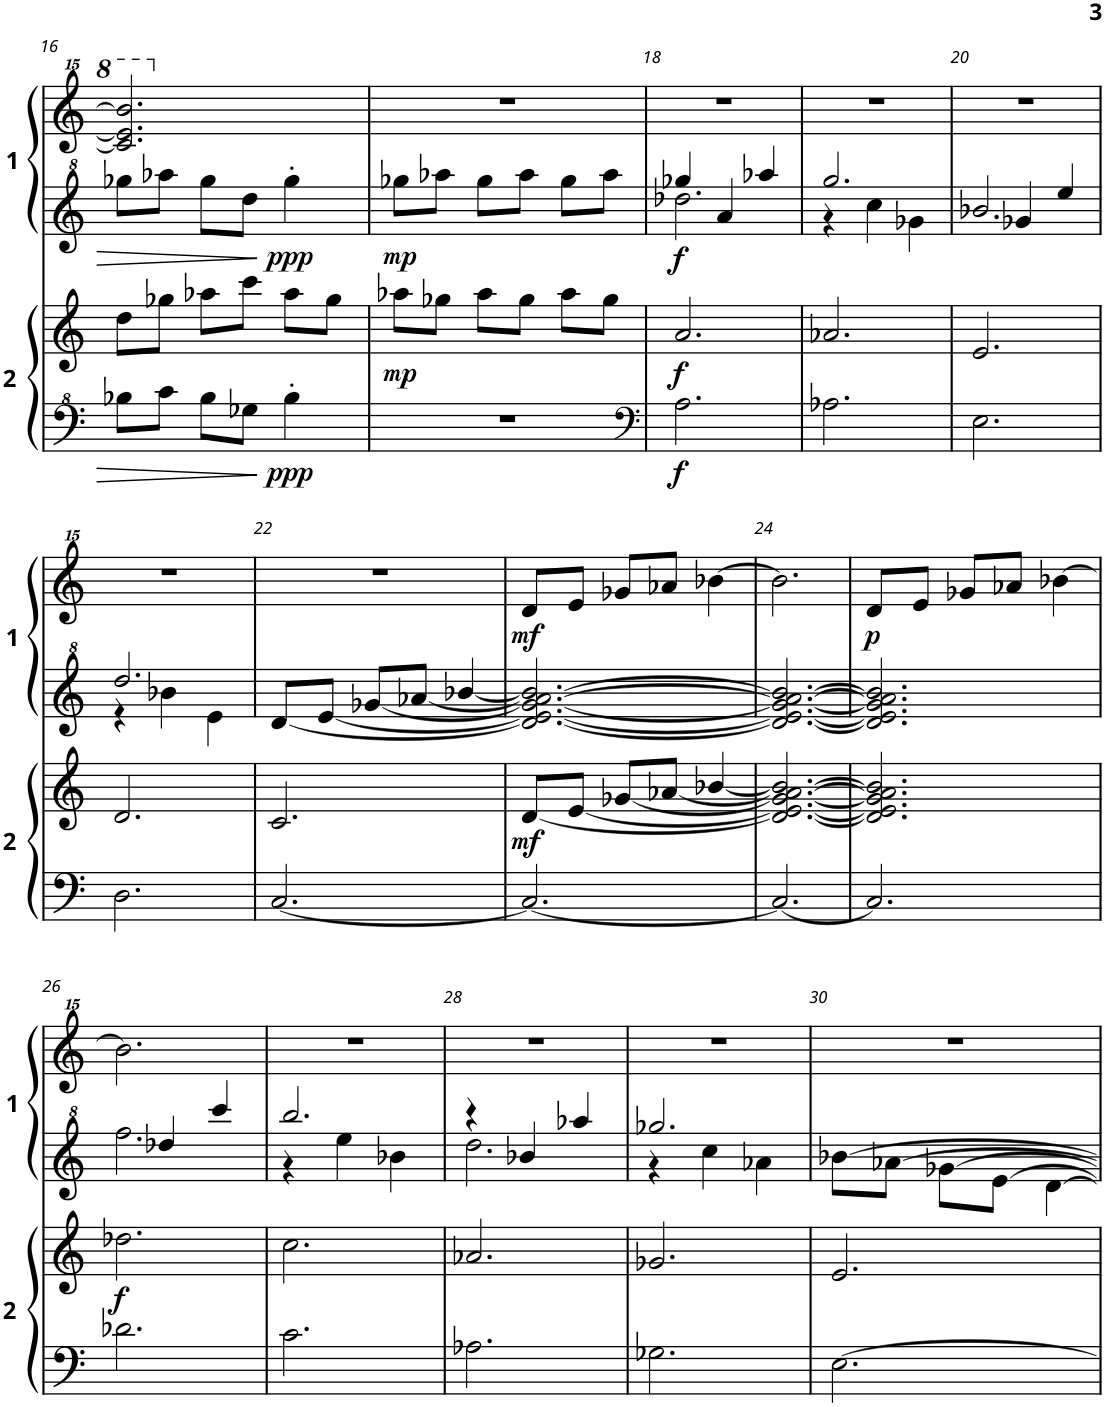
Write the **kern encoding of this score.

**kern	**kern	**dynam	**kern	**kern	**dynam
*part2	*part2	*part2	*part1	*part1	*part1
*staff4	*staff3	*staff3/4	*staff2	*staff1	*staff1/2
*I"Player 2	*	*	*I"Player 1	*	*
!!LO:PB:g=z
*clefF^4	*clefG2	*	*clefG^2	*clefG^^2	*
*k[]	*k[]	*	*k[]	*k[]	*
*M3/4	*M3/4	*	*M3/4	*M3/4	*
=16	=16	=16	=16	=16	=16
8b-X\L	8dd\L	.	8ggg-X\L	2.cccc/] 2.eeee/] 2.bbbb/]	.
8cc\J	8gg-X\J	.	8aaa-X\J	.	.
8b-\L	8aa-X\L	.	8ggg-\L	.	.
8g-X\J	8ccc\J	.	8ddd\J	.	.
!	!	!LO:DY:b=2	!	!	!LO:DY:b=2
4b-'\	8aa-\L	ppp	4ggg-'\	.	ppp
.	8gg-\J	.	.	.	.
=17	=17	=17	=17	=17	=17
!	!	!LO:DY:b	!	!	!LO:DY:b=2
2.r	8aa-X\L	mp	8ggg-X\L	2.r	mp
.	8gg-X\J	.	8aaa-X\J	.	.
.	8aa-\L	.	8ggg-\L	.	.
.	8gg-\J	.	8aaa-\J	.	.
.	8aa-\L	.	8ggg-\L	.	.
.	8gg-\J	.	8aaa-\J	.	.
=18	=18	=18	=18	=18	=18
*clefF4	*	*	*	*	*
*	*	*	*^	*	*
!	!	!LO:DY:b=2	!	!	!	!
!	!	!LO:DY:n=1:b	!	!	!	!LO:DY:b=2
2.A\	2.a/	f f	2.ddd-X\	4ggg-X/	2.r	f
.	.	.	.	4aa/	.	.
.	.	.	.	4aaa-X/	.	.
=19	=19	=19	=19	=19	=19	=19
2.A-X\	2.a-X/	.	2.ggg/	4r	2.r	.
.	.	.	.	4ccc\	.	.
.	.	.	.	4gg-X\	.	.
=20	=20	=20	=20	=20	=20	=20
2.E\	2.e/	.	4ryy	2.bb-X/	2.r	.
.	.	.	4gg-X/	.	.	.
.	.	.	4eee/	.	.	.
!!LO:LB:g=z
=21	=21	=21	=21	=21	=21	=21
2.D\	2.d/	.	2.ddd/	4r	2.r	.
.	.	.	.	4bb-X\	.	.
.	.	.	.	4ee\	.	.
*	*	*	*v	*v	*	*
=22	=22	=22	=22	=22	=22
[2.C/	2.c/	.	[8dd/L	2.r	.
.	.	.	[8ee/J	.	.
.	.	.	[8gg-X/L	.	.
.	.	.	[8aa-X/J	.	.
.	.	.	[4bb-X/	.	.
=23	=23	=23	=23	=23	=23
!	!	!LO:DY:b	!	!	!LO:DY:b
2.C/_	[8d/L	mf	2.dd/_ 2.ee/_ 2.gg-/_ 2.aa-/_ 2.bb-/_	8ddd/L	mf
.	[8e/J	.	.	8eee/J	.
.	[8g-X/L	.	.	8ggg-X/L	.
.	[8a-X/J	.	.	8aaa-X/J	.
.	[4b-X/	.	.	[4bbb-X\	.
=24	=24	=24	=24	=24	=24
2.C/_	2.d/_ 2.e/_ 2.g-/_ 2.a-/_ 2.b-/_	.	2.dd/_ 2.ee/_ 2.gg-/_ 2.aa-/_ 2.bb-/_	2.bbb-\]	.
=25	=25	=25	=25	=25	=25
!	!	!	!	!	!LO:DY:b
2.C/]	2.d/] 2.e/] 2.g-/] 2.a-/] 2.b-/]	.	2.dd/] 2.ee/] 2.gg-/] 2.aa-/] 2.bb-/]	8ddd/L	p
.	.	.	.	8eee/J	.
.	.	.	.	8ggg-X/L	.
.	.	.	.	8aaa-X/J	.
.	.	.	.	[4bbb-X\	.
!!LO:LB:g=z
=26	=26	=26	=26	=26	=26
*	*	*	*^	*	*
!	!	!LO:DY:b	!	!	!	!
2.d-X\	2.dd-X\	f	4ryy	2.fff\	2.bbb-\]	.
.	.	.	4ddd-X/	.	.	.
.	.	.	4cccc/	.	.	.
=27	=27	=27	=27	=27	=27	=27
2.c\	2.cc\	.	2.bbb/	4r	2.r	.
.	.	.	.	4eee\	.	.
.	.	.	.	4bb-X\	.	.
=28	=28	=28	=28	=28	=28	=28
2.A-X\	2.a-X/	.	4r	2.ddd\	2.r	.
.	.	.	4bb-X/	.	.	.
.	.	.	4aaa-X/	.	.	.
=29	=29	=29	=29	=29	=29	=29
2.G-X\	2.g-X/	.	2.ggg-X/	4r	2.r	.
.	.	.	.	4ccc\	.	.
.	.	.	.	4aa-X\	.	.
*	*	*	*v	*v	*	*
=30	=30	=30	=30	=30	=30
[2.E\	2.e/	.	[8bb-X\L	2.r	.
.	.	.	[8aa-X\J	.	.
.	.	.	[8gg-X\L	.	.
.	.	.	[8ee\J	.	.
.	.	.	[4dd\	.	.
=	=	=	=	=	=
*-	*-	*-	*-	*-	*-
